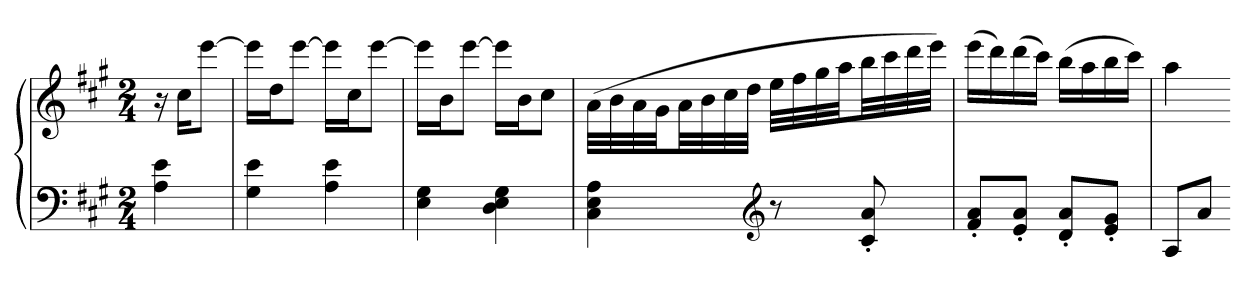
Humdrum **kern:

**kern	**kern
*part1	*part1
*staff2	*staff1
*clefF4	*clefG2
*k[f#c#g#]	*k[f#c#g#]
*A:	*A:
*M2/4	*M2/4
=	=
4A 4e	16r
.	16cc#KL
.	[8eeeJ
=	=
4G# 4e	16eeeLL]
.	16ddJ
.	[8eeeJ
4A 4e	16eeeLL]
.	16cc#J
.	[8eeeJ
=	=
4E 4G#	16eeeLL]
.	16bJ
.	[8eeeJ
4D 4E 4G#	16eeeLL]
.	16bJ
.	8cc#J
=	=
4C# 4E 4A	(32aLLL
.	32b
.	32a
.	32g#JJ
.	32aLL
.	32b
.	32cc#
.	32ddJJJ
*clefG2	*
8r	32eeLLL
.	32ff#
.	32gg#
.	32aaJJ
8c#' 8a'	32bbLL
.	32ccc#
.	32ddd
.	32eeeJJJ)
=	=
8f#' 8a'L	(16eeeLL
.	16ddd)
8e' 8a'J	(16ddd
.	16ccc#JJ)
8d' 8a'L	(16bbLL
.	16aa
8e' 8g#'J	16bb
.	16ccc#JJ)
=	=
8AL	4aa
8aJ	.
=-	=-
*-	*-
